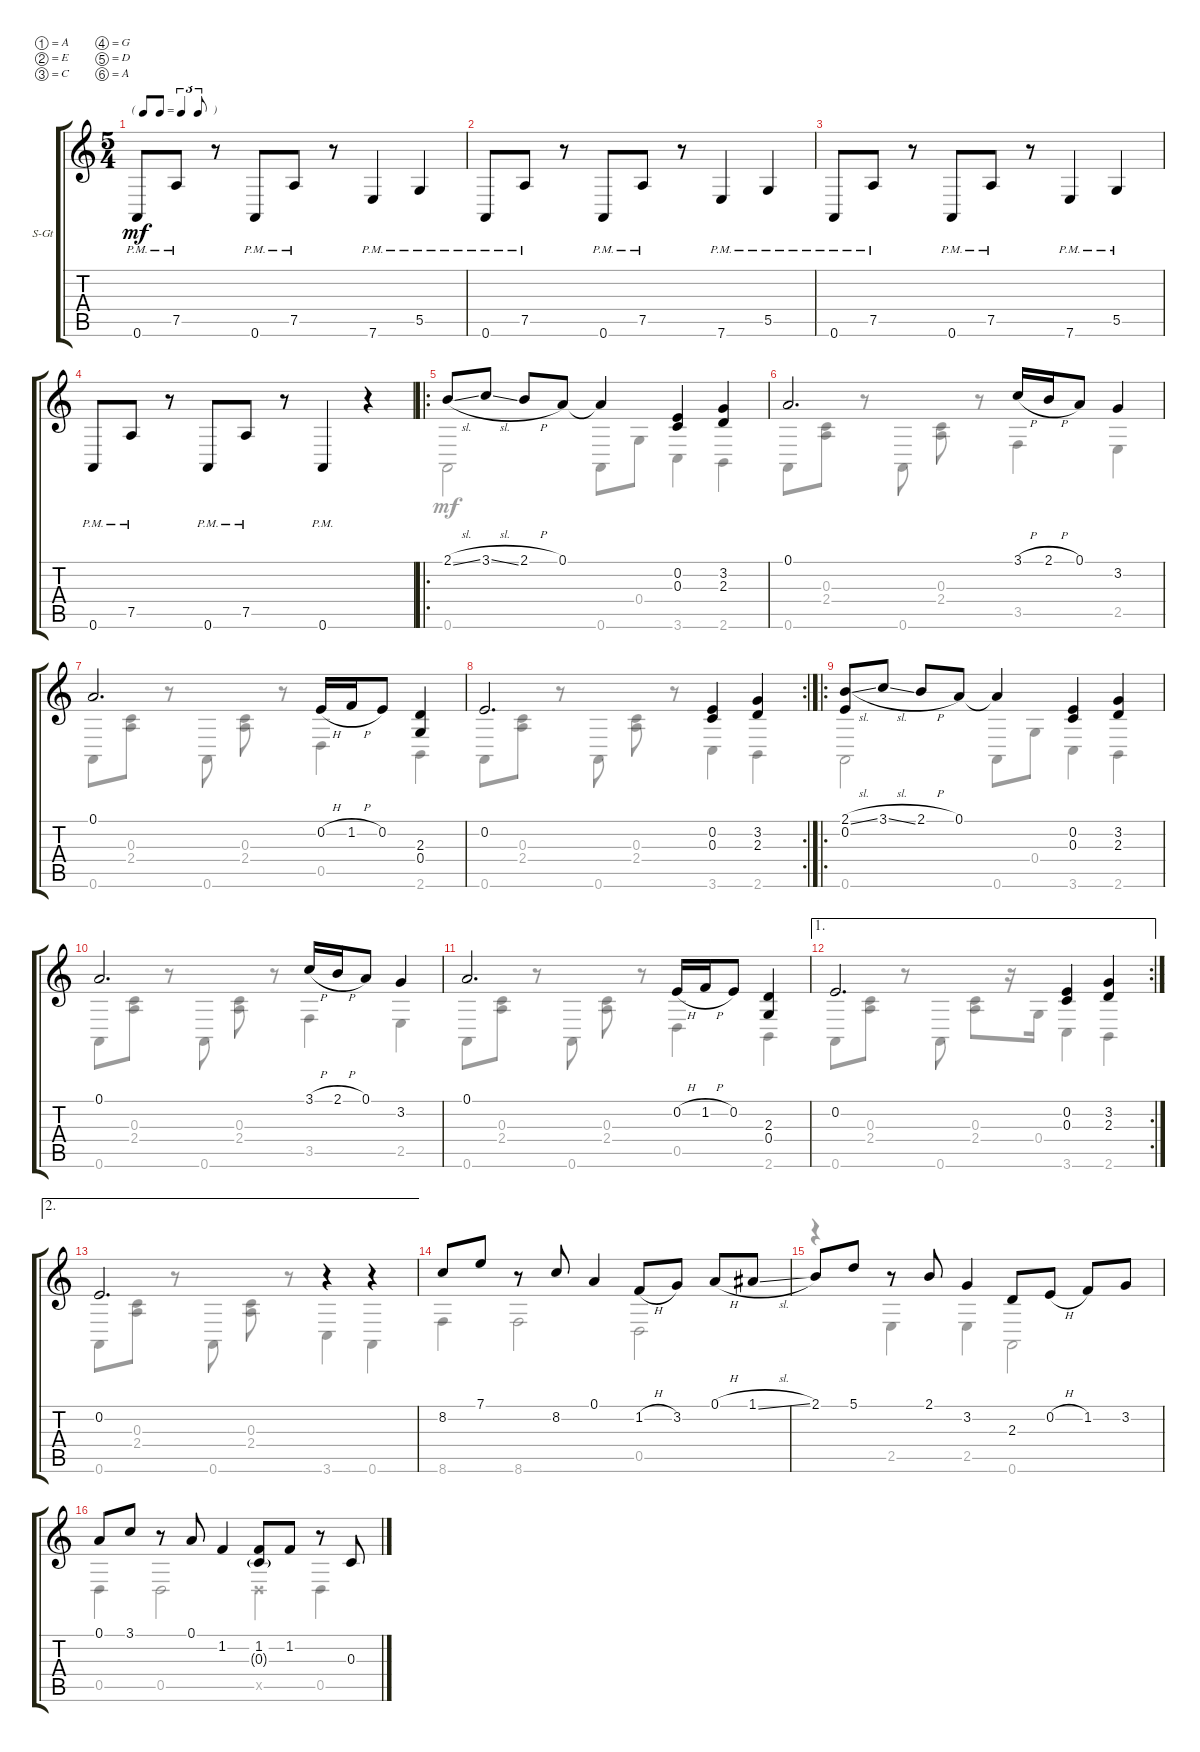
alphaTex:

\defaultSystemsLayout 4
\bracketExtendMode groupsimilarinstruments
\firstSystemTrackNameOrientation horizontal
\otherSystemsTrackNameOrientation horizontal
\track ("Steel Guitar" "S-Gt") {instrument acousticguitarsteel}
\staff {score tabs}
\tuning (A3 E3 C3 G2 D2 A1)
\voice
\ts (5 4)
\tf triplet8th
\tempo (165 hide)
\clef g2
\ks c
0.6{pm}.8{dy mf instrument acousticguitarsteel} 7.5{pm}.8 r.8 0.6{pm}.8{beam merge} 7.5{pm}.8 r.8 7.6{pm}.4 5.5{pm}.4 |
0.6{pm}.8 7.5{pm}.8 r.8 0.6{pm}.8{beam merge} 7.5{pm}.8 r.8 7.6{pm}.4 5.5{pm}.4 |
0.6{pm}.8 7.5{pm}.8 r.8 0.6{pm}.8{beam merge} 7.5{pm}.8 r.8 7.6{pm}.4 5.5{pm}.4 |
0.6{pm}.8 7.5{pm}.8 r.8 0.6{pm}.8{beam merge} 7.5{pm}.8 r.8 0.6{pm}.4 r.4 |
\ro
2.1{sl}.8{beam merge} 3.1{sl}.8{beam split} 2.1{h}.8{beam merge} 0.1.8{beam split} 0.1{t}.4{beam merge} (0.2 0.3).4 (3.2 2.3).4 |
0.1.2{d} 3.1{h}.16 2.1{h}.16 0.1.8 3.2.4 |
0.1.2{d} 0.2{h}.16 1.2{h}.16 0.2.8 (2.3 0.4).4 |
\rc 2
0.2.2{d} (0.2 0.3).4 (3.2 2.3).4 |
\ro
(2.1{sl} 0.2).8{beam merge} 3.1{sl}.8{beam split} 2.1{h}.8{beam merge} 0.1.8{beam split} 0.1{t}.4{beam merge} (0.2 0.3).4 (3.2 2.3).4 |
0.1.2{d} 3.1{h}.16 2.1{h}.16 0.1.8 3.2.4 |
0.1.2{d} 0.2{h}.16 1.2{h}.16 0.2.8 (2.3 0.4).4 |
\ae 1
\rc 2
0.2.2{d} (0.2 0.3).4 (3.2 2.3).4 |
\ae 2
0.2.2{d} r.4 r.4 |
8.2.8 7.1.8 r.8 8.2.8 0.1.4 1.2{h}.8 3.2.8 0.1{h}.8 1.1{sl}.8 |
2.1.8 5.1.8 r.8 2.1.8 3.2.4 2.3.8 0.2{h}.8 1.2.8 3.2.8 |
0.1.8 3.1.8 r.8 0.1.8 1.2.4 (1.2 0.3{g}).8 1.2.8 r.8 0.3.8
\voice
\clef g2
\ottava regular
\simile none
\ks c
|
|
|
|
0.6.2 0.6.8 0.4.8 3.6.4 2.6.4 |
0.6.8 (2.4 0.3).8 r.8 0.6.8 (2.4 0.3).8 r.8 3.5.4 2.5.4 |
0.6.8 (2.4 0.3).8 r.8 0.6.8 (2.4 0.3).8 r.8 0.5.4 2.6.4 |
0.6.8 (2.4 0.3).8 r.8 0.6.8 (2.4 0.3).8 r.8 3.6.4 2.6.4 |
0.6.2 0.6.8 0.4.8 3.6.4 2.6.4 |
0.6.8 (2.4 0.3).8 r.8 0.6.8 (2.4 0.3).8 r.8 3.5.4 2.5.4 |
0.6.8 (2.4 0.3).8 r.8 0.6.8 (2.4 0.3).8 r.8 0.5.4 2.6.4 |
0.6.8 (2.4 0.3).8 r.8 0.6.8 (2.4 0.3).8 r.16 0.4.16 3.6.4 2.6.4 |
0.6.8 (2.4 0.3).8 r.8 0.6.8 (2.4 0.3).8 r.8 3.6.4 0.6.4 |
8.6.4 8.6.2 0.5.2 |
r.4 2.5.4 2.5.4 0.6.2 |
0.5.4 0.5.2 0.5{x}.4 0.5.4
